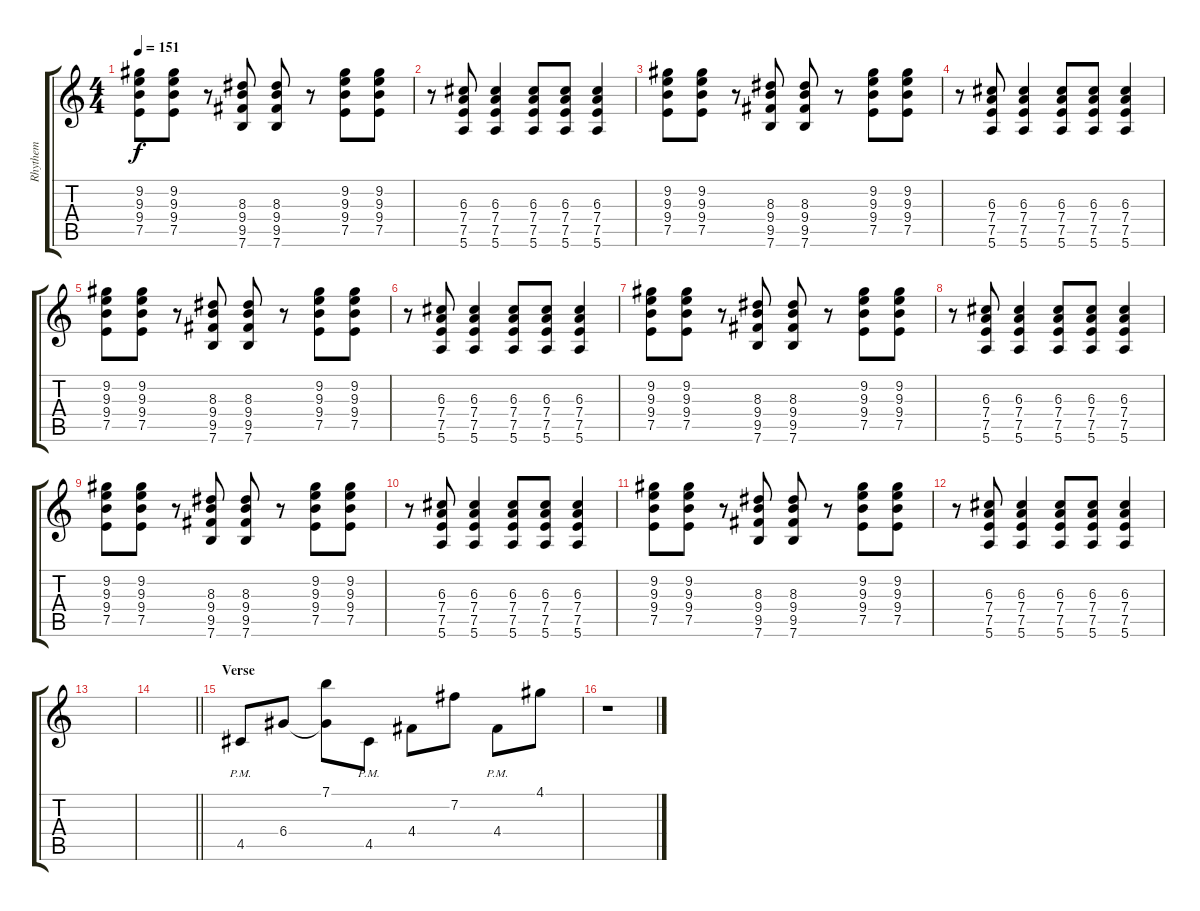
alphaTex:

\track ("Rhythem" "Rhythem") {instrument electricguitarclean}
\staff {score tabs}
\tuning (E4 B3 G3 D3 A2 E2) {hide}
\ts (4 4)
\tempo 151
\clef g2
\ks c
(9.2 9.3 9.4 7.5).8{dy f} (9.2 9.3 9.4 7.5).8 r.8 (8.3 9.4 9.5 7.6).8 (8.3 9.4 9.5 7.6).8 r.8 (9.2 9.3 9.4 7.5).8 (9.2 9.3 9.4 7.5).8 |
r.8 (6.3 7.4 7.5 5.6).8 (6.3 7.4 7.5 5.6).4 (6.3 7.4 7.5 5.6).8 (6.3 7.4 7.5 5.6).8 (6.3 7.4 7.5 5.6).4 |
(9.2 9.3 9.4 7.5).8 (9.2 9.3 9.4 7.5).8 r.8 (8.3 9.4 9.5 7.6).8 (8.3 9.4 9.5 7.6).8 r.8 (9.2 9.3 9.4 7.5).8 (9.2 9.3 9.4 7.5).8 |
r.8 (6.3 7.4 7.5 5.6).8 (6.3 7.4 7.5 5.6).4 (6.3 7.4 7.5 5.6).8 (6.3 7.4 7.5 5.6).8 (6.3 7.4 7.5 5.6).4 |
(9.2 9.3 9.4 7.5).8 (9.2 9.3 9.4 7.5).8 r.8 (8.3 9.4 9.5 7.6).8 (8.3 9.4 9.5 7.6).8 r.8 (9.2 9.3 9.4 7.5).8 (9.2 9.3 9.4 7.5).8 |
r.8 (6.3 7.4 7.5 5.6).8 (6.3 7.4 7.5 5.6).4 (6.3 7.4 7.5 5.6).8 (6.3 7.4 7.5 5.6).8 (6.3 7.4 7.5 5.6).4 |
(9.2 9.3 9.4 7.5).8 (9.2 9.3 9.4 7.5).8 r.8 (8.3 9.4 9.5 7.6).8 (8.3 9.4 9.5 7.6).8 r.8 (9.2 9.3 9.4 7.5).8 (9.2 9.3 9.4 7.5).8 |
r.8 (6.3 7.4 7.5 5.6).8 (6.3 7.4 7.5 5.6).4 (6.3 7.4 7.5 5.6).8 (6.3 7.4 7.5 5.6).8 (6.3 7.4 7.5 5.6).4 |
(9.2 9.3 9.4 7.5).8 (9.2 9.3 9.4 7.5).8 r.8 (8.3 9.4 9.5 7.6).8 (8.3 9.4 9.5 7.6).8 r.8 (9.2 9.3 9.4 7.5).8 (9.2 9.3 9.4 7.5).8 |
r.8 (6.3 7.4 7.5 5.6).8 (6.3 7.4 7.5 5.6).4 (6.3 7.4 7.5 5.6).8 (6.3 7.4 7.5 5.6).8 (6.3 7.4 7.5 5.6).4 |
(9.2 9.3 9.4 7.5).8 (9.2 9.3 9.4 7.5).8 r.8 (8.3 9.4 9.5 7.6).8 (8.3 9.4 9.5 7.6).8 r.8 (9.2 9.3 9.4 7.5).8 (9.2 9.3 9.4 7.5).8 |
r.8 (6.3 7.4 7.5 5.6).8 (6.3 7.4 7.5 5.6).4 (6.3 7.4 7.5 5.6).8 (6.3 7.4 7.5 5.6).8 (6.3 7.4 7.5 5.6).4 |
|
\barLineRight lightlight
|
\section ("" "Verse")
4.5{pm}.8{instrument electricguitarclean} 6.4.8 (7.1 6.4{t}).8 4.5{pm}.8 4.4.8 7.2.8 4.4{pm}.8 4.1.8 |
r.1
